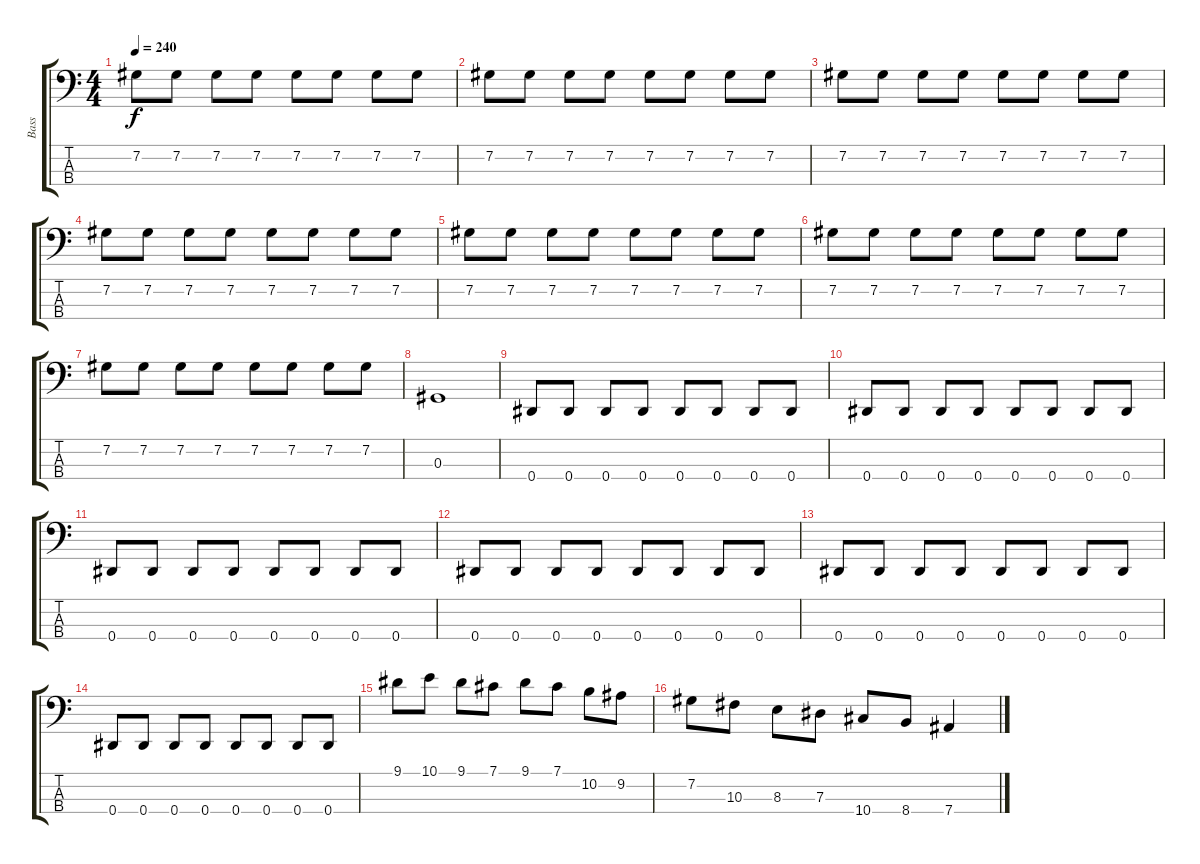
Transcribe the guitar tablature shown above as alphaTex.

\track ("Bass" "Bass") {instrument electricbassfinger}
\staff {score tabs}
\tuning (Gb2 Db2 Ab1 Eb1) {hide}
\ts (4 4)
\tempo 240
\clef f4
\ks c
7.2.8{dy f} 7.2.8 7.2.8 7.2.8 7.2.8 7.2.8 7.2.8 7.2.8 |
7.2.8 7.2.8 7.2.8 7.2.8 7.2.8 7.2.8 7.2.8 7.2.8 |
7.2.8 7.2.8 7.2.8 7.2.8 7.2.8 7.2.8 7.2.8 7.2.8 |
7.2.8 7.2.8 7.2.8 7.2.8 7.2.8 7.2.8 7.2.8 7.2.8 |
7.2.8 7.2.8 7.2.8 7.2.8 7.2.8 7.2.8 7.2.8 7.2.8 |
7.2.8 7.2.8 7.2.8 7.2.8 7.2.8 7.2.8 7.2.8 7.2.8 |
7.2.8 7.2.8 7.2.8 7.2.8 7.2.8 7.2.8 7.2.8 7.2.8 |
0.3.1 |
0.4.8 0.4.8 0.4.8 0.4.8 0.4.8 0.4.8 0.4.8 0.4.8 |
0.4.8 0.4.8 0.4.8 0.4.8 0.4.8 0.4.8 0.4.8 0.4.8 |
0.4.8 0.4.8 0.4.8 0.4.8 0.4.8 0.4.8 0.4.8 0.4.8 |
0.4.8 0.4.8 0.4.8 0.4.8 0.4.8 0.4.8 0.4.8 0.4.8 |
0.4.8 0.4.8 0.4.8 0.4.8 0.4.8 0.4.8 0.4.8 0.4.8 |
0.4.8 0.4.8 0.4.8 0.4.8 0.4.8 0.4.8 0.4.8 0.4.8 |
9.1.8 10.1.8 9.1.8 7.1.8 9.1.8 7.1.8 10.2.8 9.2.8 |
7.2.8 10.3.8 8.3.8 7.3.8 10.4.8 8.4.8 7.4.4
